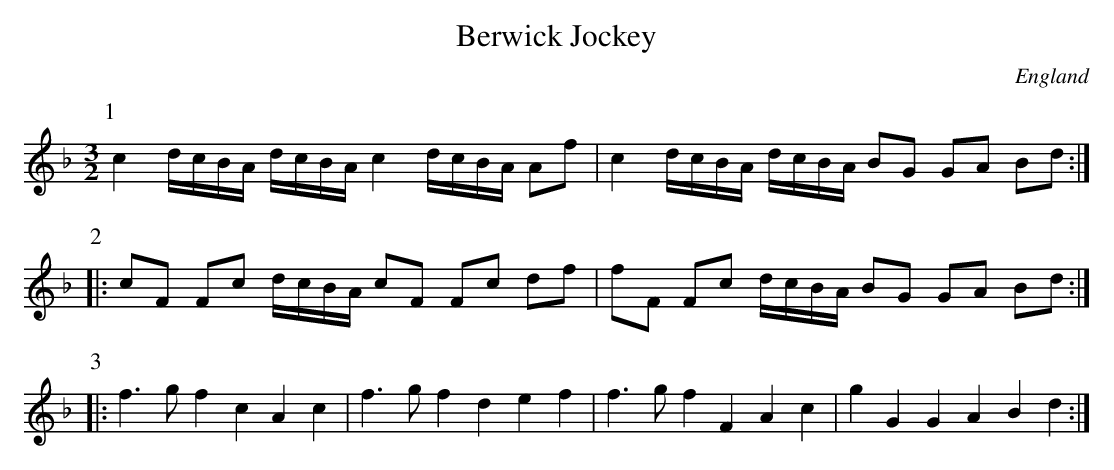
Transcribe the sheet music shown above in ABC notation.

X:1
T:Berwick Jockey
L:1/16
M:3/2
O:England
K:F
P:1
c4 dcBA dcBA c4 dcBA A2f2| c4 dcBA dcBA B2G2 G2A2 B2d2 :|
P:2
|:c2F2 F2c2 dcBA c2F2 F2c2 d2f2 | f2F2 F2c2 dcBA B2G2 G2A2 B2d2 :|
P:3
|:f6 g2 f4 c4 A4 c4 | f6 g2 f4 d4 e4 f4 |f6 g2 f4 F4 A4 c4 |g4 G4 G4 A4 B4 d4:|
